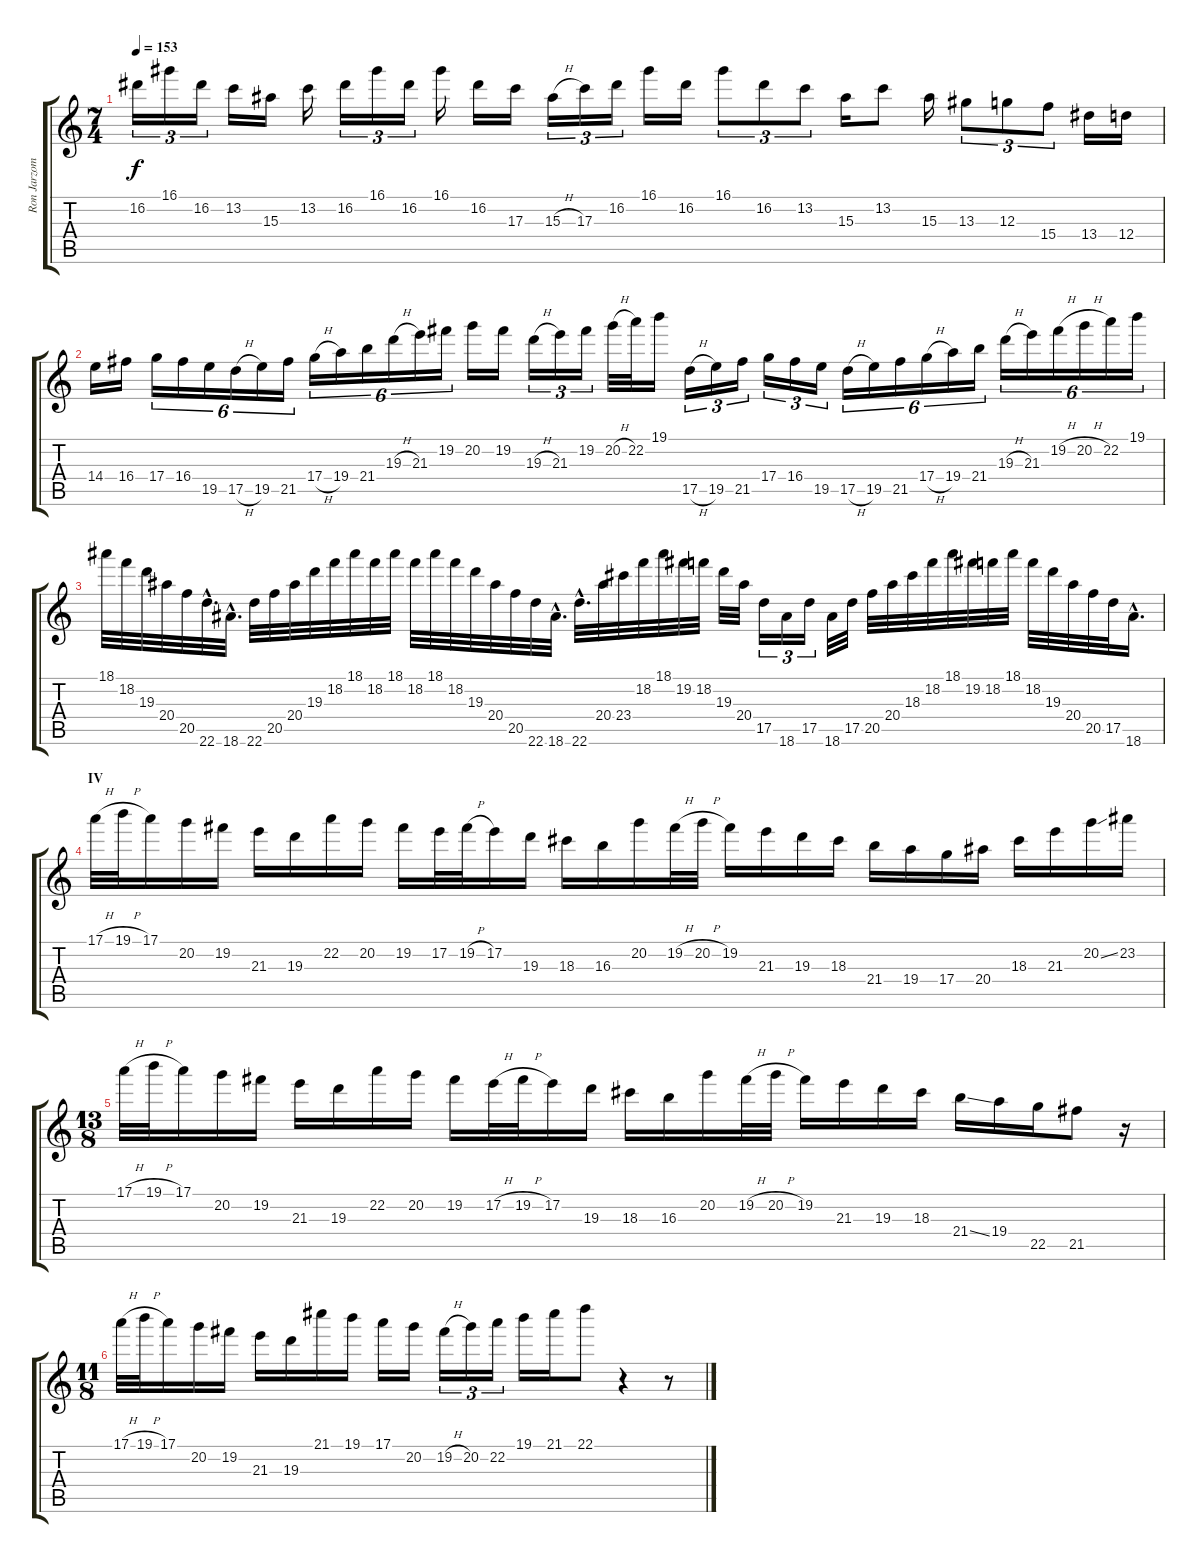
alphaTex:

\track ("Ron Jarzombek" "Ron Jarzom") {instrument distortionguitar}
\staff {score tabs}
\tuning (E4 B3 G3 D3 A2 E2) {hide}
\ts (7 4)
\tempo 153
\clef g2
\ks c
16.2.16{tu (3 2) dy f} 16.1.16{tu (3 2)} 16.2.16{tu (3 2)} 13.2.16 15.3.16 13.2.16 16.2.16{tu (3 2)} 16.1.16{tu (3 2)} 16.2.16{tu (3 2)} 16.1.16 16.2.16 17.3.16 15.3{h}.16{tu (3 2)} 17.3.16{tu (3 2)} 16.2.16{tu (3 2)} 16.1.16 16.2.16 16.1.8{tu (3 2)} 16.2.8{tu (3 2)} 13.2.8{tu (3 2)} 15.3.16 13.2.8 15.3.16 13.3.8{tu (3 2)} 12.3.8{tu (3 2)} 15.4.8{tu (3 2)} 13.4.16 12.4.16 |
14.4.16 16.4.16 17.4.16{tu (6 4)} 16.4.16{tu (6 4)} 19.5.16{tu (6 4)} 17.5{h}.16{tu (6 4)} 19.5.16{tu (6 4)} 21.5.16{tu (6 4)} 17.4{h}.16{tu (6 4)} 19.4.16{tu (6 4)} 21.4.16{tu (6 4)} 19.3{h}.16{tu (6 4)} 21.3.16{tu (6 4)} 19.2.16{tu (6 4)} 20.2.16 19.2.16 19.3{h}.16{tu (3 2)} 21.3.16{tu (3 2)} 19.2.16{tu (3 2)} 20.2{h}.32 22.2.32 19.1.16 17.5{h}.16{tu (3 2)} 19.5.16{tu (3 2)} 21.5.16{tu (3 2)} 17.4.16{tu (3 2)} 16.4.16{tu (3 2)} 19.5.16{tu (3 2)} 17.5{h}.16{tu (6 4)} 19.5.16{tu (6 4)} 21.5.16{tu (6 4)} 17.4{h}.16{tu (6 4)} 19.4.16{tu (6 4)} 21.4.16{tu (6 4)} 19.3{h}.16{tu (6 4)} 21.3.16{tu (6 4)} 19.2{h}.16{tu (6 4)} 20.2{h}.16{tu (6 4)} 22.2.16{tu (6 4)} 19.1.16{tu (6 4)} |
18.1.32 18.2.32 19.3.32 20.4.32 20.5.32 22.6{hac}.32{d} 18.6{hac}.32{d} 22.6.32 20.5.32 20.4.32 19.3.32 18.2.32 18.1.32 18.2.32 18.1.32 18.2.32 18.1.32 18.2.32 19.3.32 20.4.32 20.5.32 22.6.32 18.6{hac}.32{d} 22.6{hac}.32{d} 20.4.32 23.4.32 18.2.32 18.1.32 19.2.32 18.2.32 19.3.32 20.4.32 17.5.16{tu (3 2)} 18.6.16{tu (3 2)} 17.5.16{tu (3 2)} 18.6.32 17.5.32 20.5.32 20.4.32 18.3.32 18.2.32 18.1.32 19.2.32 18.2.32 18.1.32 18.2.32 19.3.32 20.4.32 20.5.32 17.5.32 18.6{hac}.16{d} |
\section ("" "IV")
17.1{h}.32{balance 0} 19.1{h}.32 17.1.16 20.2.16 19.2.16 21.3.16 19.3.16 22.2.16 20.2.16 19.2.16 17.2.32 19.2{h}.32 17.2.16 19.3.16 18.3.16 16.3.16 20.2.16 19.2{h}.32 20.2{h}.32 19.2.16 21.3.16 19.3.16 18.3.16 21.4.16 19.4.16 17.4.16 20.4.16 18.3.16 21.3.16 20.2{ss}.16 23.2.16 |
\ts (13 8)
17.1{h}.32 19.1{h}.32 17.1.16 20.2.16 19.2.16 21.3.16 19.3.16 22.2.16 20.2.16 19.2.16 17.2{h}.32 19.2{h}.32 17.2.16 19.3.16 18.3.16 16.3.16 20.2.16 19.2{h}.32 20.2{h}.32 19.2.16 21.3.16 19.3.16 18.3.16 21.4{ss}.16 19.4.16 22.5.16 21.5.8 r.16 |
\ts (11 8)
17.1{h}.32 19.1{h}.32 17.1.16 20.2.16 19.2.16 21.3.16 19.3.16 21.1.16 19.1.16 17.1.16 20.2.16 19.2{h}.16{tu (3 2)} 20.2.16{tu (3 2)} 22.2.16{tu (3 2)} 19.1.16 21.1.16 22.1.8 r.4 r.8
